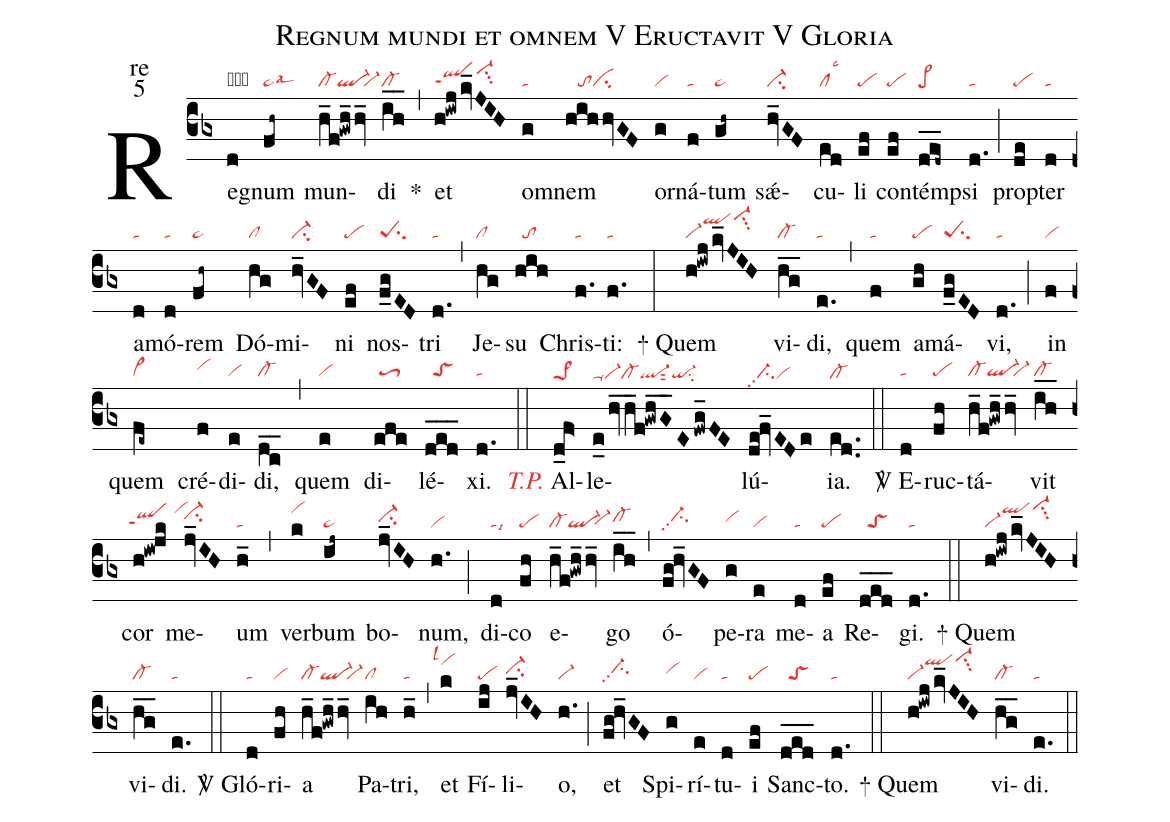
name:Regnum mundi et omnem V Eructavit V Gloria;
office-part:re;
mode:5;
nabc-lines:1;
%%
(cb3) Re(d|obta)gnum(fh~|ta>lsal3) mun(h_f!gwh_2hv_|cl-ql-``vi-)di(ih__|cl-) <sp>*</sp>(,) et(h!iwj/kv_JIH|qlhgppt1vi-hjsu3) om(g|ta)nem(hihhvGF|///toci) or(g|vi)ná(f|ta)tum(gh~|ta>) sǽ(hv_GF|ci-)cu(ed|cllsc3)li(ef|pe) con(ef|pe)témp(d_e_d~|pe>)si(d.|ta) (;) prop(de|pe)ter(d|ta) a(d|ta)mó(d|ta)rem(fh~|ta>) Dó(hg|cl)mi(hv_GF|ci-)ni(ef|pe) nos(f_gED|peSsu2)tri(d.|ta) (,) Je(hg|cl)su(hih|//to) Chris(f.|ta)ti:(f.|ta) (:)

<sp>+</sp> Quem(h!iwj/kv_JIH|vi-qlhkvi-hlsu3) vi(h_g_|cl-)di,(e.|ta) (,) quem(f|ta) a(gh|pe)má(f_gED|peSsu2)vi,(d.|ta) (;) in(f|vi) quem(fe~|vi>) cré(f|vihh)di(e|vi)di,(dc__|cl-) (,) quem(e|vi) di(efe|/toS3)lé(d_e_d_|//toS)xi.(d.|ta) (::)

<i><c>T.P.</c></i> Al(d_f>|pe>1he)le(e_0/hv_h_f!gwhG__E/fwg_FE|vi-heppu1cl-heql-hesut2qi-hesu2)lú(de!fv_EDe|//ci-hepp2vihe){ia}.(ed..|cl-he) (::)

<sp>V/</sp> E(d|ta)ruc(fh|pe)tá(h_f!gwh_2hv_|cl-ql-``vi-)vit(ih__|cl-) cor(h!iw!jk|`qlhgppt1/vihk) me(jv_IH|ci-hi)um(h_|ta) (,) ver(k|vihk)bum(ij~|ta>) bo(jv_IH|ci-hh)num,(h.|vi) (;) di(d|talsi9)co(fh|pe) e(h_f!gwh_2hv_|cl-ql-``vi-hg)go(ih__|cl-hh) (,) ó(fg!hv_GF|//ci-hhpp2)pe(g|vihh)ra(e|vi) me(d|ta)a(ef|pe) Re(ded___|//toS)gi.(d.|ta) (::)

<sp>+</sp> Quem(h!iwj/kv_JIH|vi-qlhkvi-hlsu3) vi(h_g_|cl-)di.(e.|ta) (::)

<sp>V/</sp> Gló(d|ta)ri(fh|vi)a(h_f!gwh_2hv_|cl-ql-``vi-) Pa(ih|cl)tri,(h_|ta) (,) et(k|``vihklsl1) Fí(ij|pe)li(jv_IH|ci-hh)o,(h.|vi-) (;) et(fg!hv_GF|//ci-hhpp2) Spi(g|vihh)rí(e|vi)tu(d|ta)i(ef|pe) Sanc(ded___|//toS)to.(d.|ta) (::)

<sp>+</sp> Quem(h!iwj/kv_JIH|vi-qlhkvi-hlsu3) vi(h_g_|cl-)di.(e.|ta) (::)
